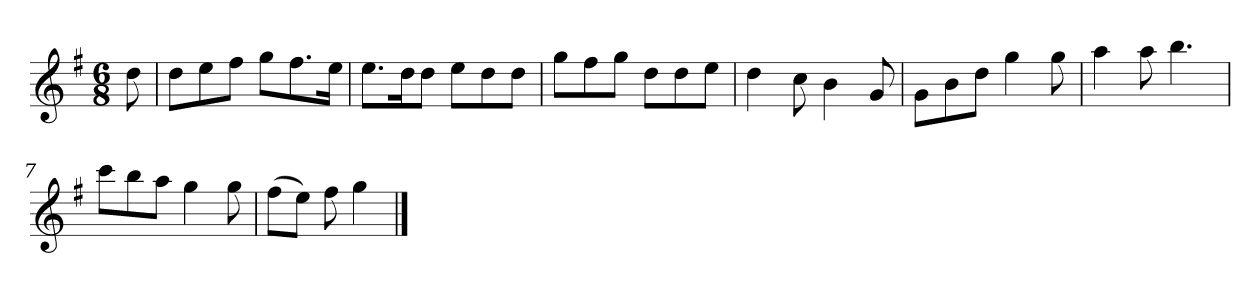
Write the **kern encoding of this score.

**kern
*part1
*staff1
*k[f#]
*M6/8
*MM120
=
8dd
=1
8ddL
8ee
8ff#J
8ggL
8.ff#
16eeJk
=2
8.eeL
16ddK
8ddJ
8eeL
8dd
8ddJ
=3
8ggL
8ff#
8ggJ
8ddL
8dd
8eeJ
=4
4dd
8cc
4b
8g
=5
8gL
8b
8ddJ
4gg
8gg
=6
4aa
8aa
4.bb
=7
8cccL
8bb
8aaJ
4gg
8gg
=8
(8ff#L
8eeJ)
8ff#
4gg
==
*-
